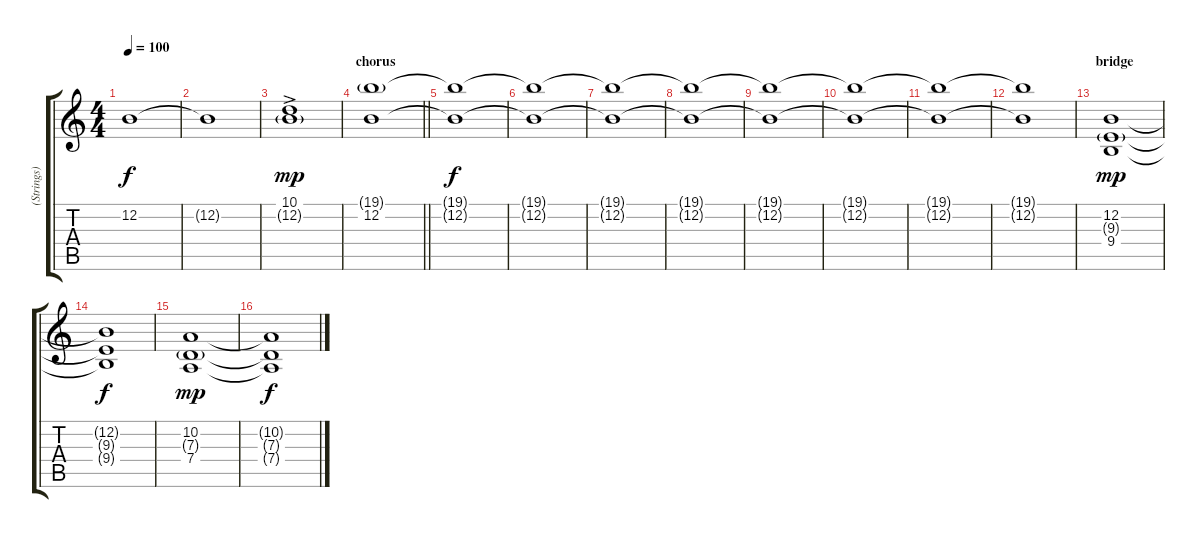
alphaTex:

\track ("(Strings)" "(Strings)") {instrument stringensemble2}
\staff {score tabs}
\tuning (E4 B3 G3 D3 A2 D2) {hide}
\ts (4 4)
\tempo 100
\clef g2
\ks c
12.2{t}.1{dy f} |
12.2{t}.1 |
(10.1{ac} 12.2{g}).1{dy mp} |
\section ("" "chorus")
\barLineRight lightlight
(19.1{g} 12.2).1 |
(19.1{t} 12.2{t}).1{dy f} |
(19.1{t} 12.2{t}).1 |
(19.1{t} 12.2{t}).1 |
(19.1{t} 12.2{t}).1 |
(19.1{t} 12.2{t}).1 |
(19.1{t} 12.2{t}).1 |
(19.1{t} 12.2{t}).1 |
(19.1{t} 12.2{t}).1 |
\section ("" "bridge")
(12.2 9.3{g} 9.4).1{dy mp} |
(12.2{t} 9.3{t} 9.4{t}).1{dy f} |
(10.2 7.3{g} 7.4).1{dy mp} |
(10.2{t} 7.3{t} 7.4{t}).1{dy f}
